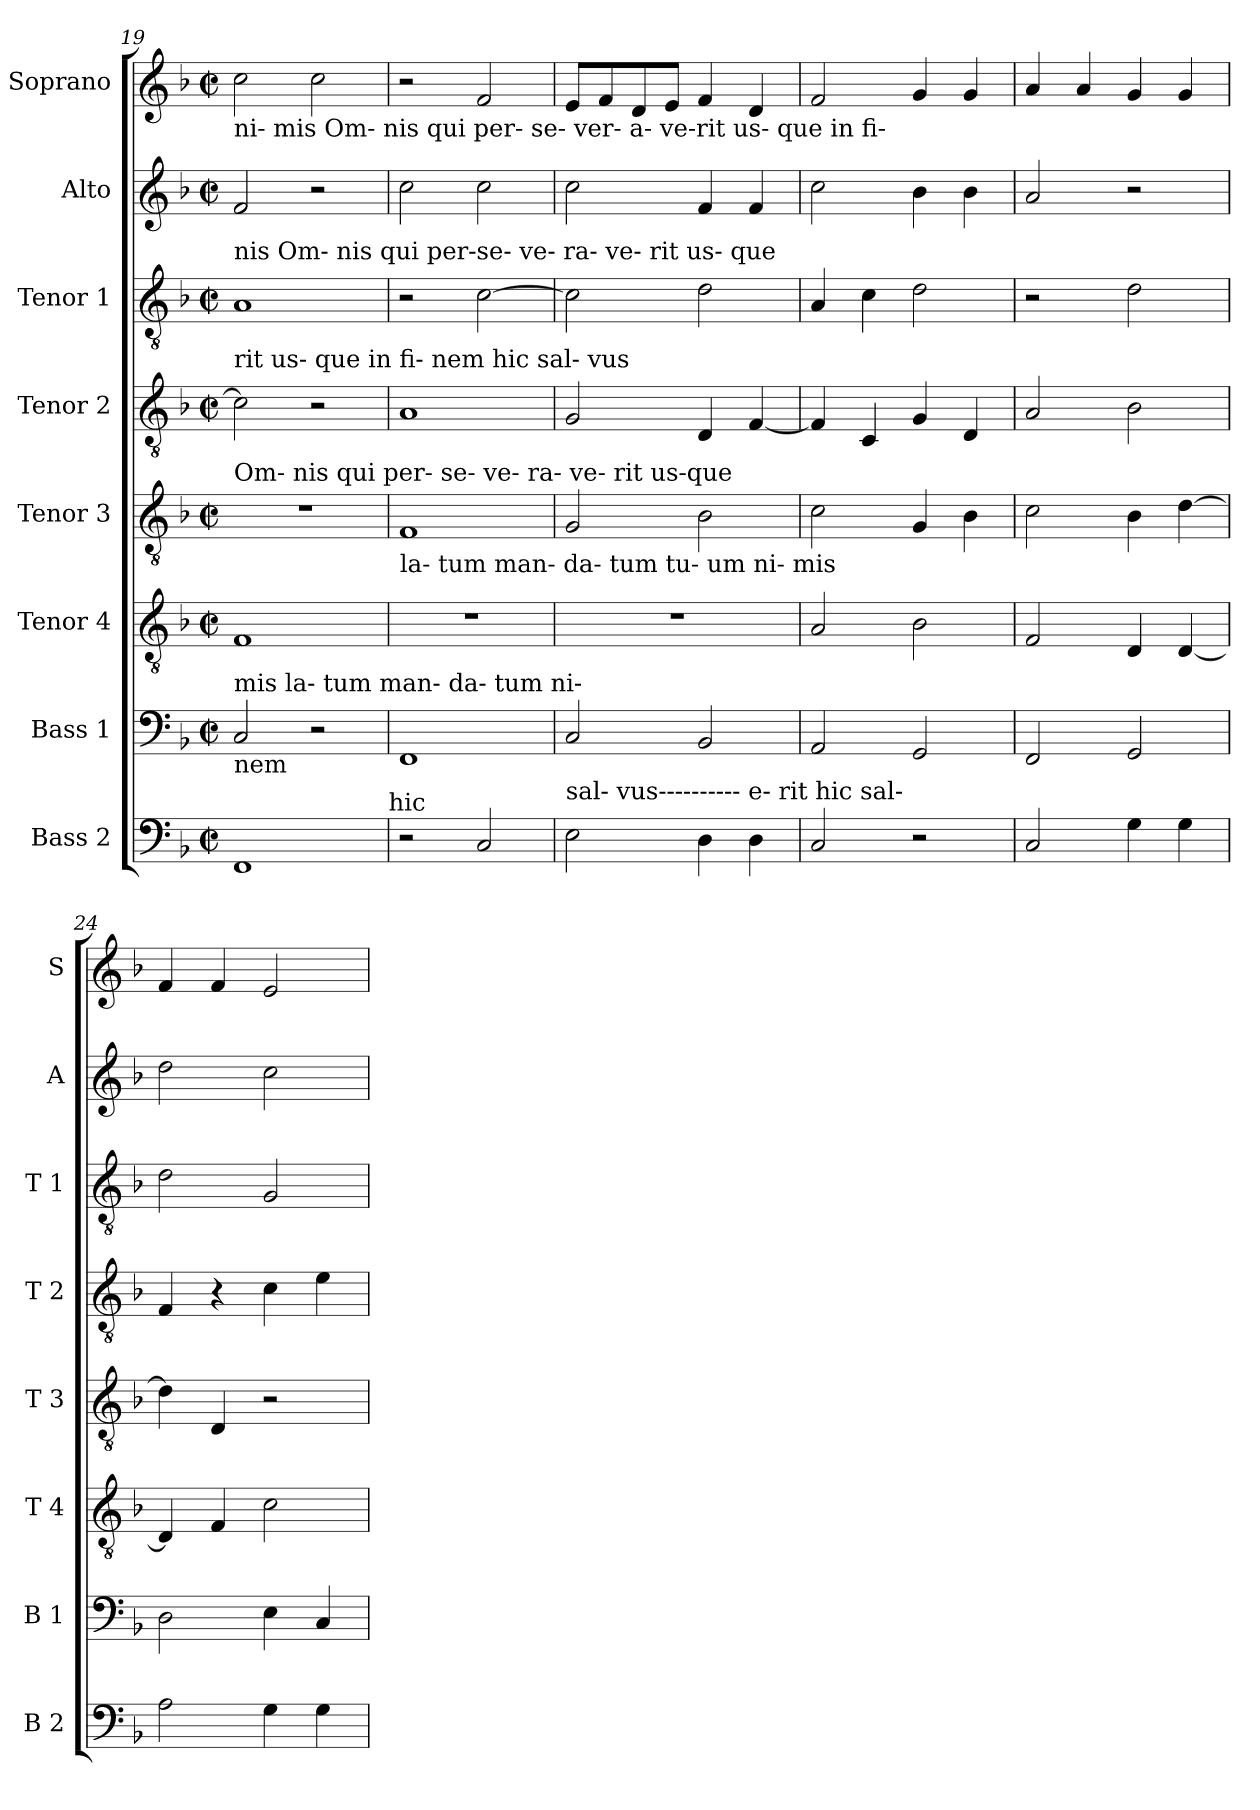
**kern	**kern	**kern	**kern	**kern	**kern	**kern	**kern
*part8	*part7	*part6	*part5	*part4	*part3	*part2	*part1
*staff8	*staff7	*staff6	*staff5	*staff4	*staff3	*staff2	*staff1
*I"Bass 2	*I"Bass 1	*I"Tenor 4	*I"Tenor 3	*I"Tenor 2	*I"Tenor 1	*I"Alto	*I"Soprano
*I'B 2	*I'B 1	*I'T 4	*I'T 3	*I'T 2	*I'T 1	*I'A	*I'S
!!LO:LB:g=z
*clefF4	*clefF4	*clefGv2	*clefGv2	*clefGv2	*clefGv2	*clefG2	*clefG2
*k[b-]	*k[b-]	*k[b-]	*k[b-]	*k[b-]	*k[b-]	*k[b-]	*k[b-]
*F:	*F:	*F:	*F:	*F:	*F:	*F:	*F:
*M2/2	*M2/2	*M2/2	*M2/2	*M2/2	*M2/2	*M2/2	*M2/2
*met(c|)	*met(c|)	*met(c|)	*met(c|)	*met(c|)	*met(c|)	*met(c|)	*met(c|)
=19	=19	=19	=19	=19	=19	=19	=19
!	!	!	!	!	!	!	!LO:TX:b:t=ni-       mis                      Om-                  nis qui    per-       se- ver-  a-   ve-rit    us-  que in    fi-
!	!	!	!	!	!LO:TX:a:t=nis                     Om-    nis          qui        per-se-    ve-       ra-  ve-  rit                        us-      que	!	!
!	!	!	!	!LO:TX:a:t=rit                                    us-                    que          in   fi- nem                    hic          sal-      vus	!	!	!
!	!	!	!LO:TX:a:t=Om-                   nis        qui per-         se- ve- ra-    ve-                     rit         us-que	!	!	!	!
!	!LO:TX:a:t=mis                                                                           la-       tum        man-            da-       tum  ni-	!	!	!	!	!	!
!	!LO:TX:b:t=nem	!	!	!	!	!	!
1FF	2C/	1F	1r	2c\]	1A	2f/	2cc\
.	2r	.	.	2r	.	2r	2cc\
!LO:TX:a:t=hic	!	!	!	!	!	!	!
=20	=20	=20	=20	=20	=20	=20	=20
!	!	!	!LO:TX:b:t=la-                     tum      man-      da-       tum tu-   um        ni-               mis	!	!	!	!
2r	1FF	1r	1F	1A	2r	2cc\	2r
2C/	.	.	.	.	[2c\	2cc\	2f/
=21	=21	=21	=21	=21	=21	=21	=21
!LO:TX:a:t=sal-      vus----------        e-                       rit          hic        sal-	!	!	!	!	!	!	!
2E\	2C/	1r	2G/	2G/	2c\]	2cc\	8e/L
.	.	.	.	.	.	.	8f/
.	.	.	.	.	.	.	8d/
.	.	.	.	.	.	.	8e/J
4D\	2BB-/	.	2B-\	4D/	2d\	4f/	4f/
4D\	.	.	.	[4F/	.	4f/	4d/
=22	=22	=22	=22	=22	=22	=22	=22
2C/	2AA/	2A/	2c\	4F/]	4A/	2cc\	2f/
.	.	.	.	4C/	4c\	.	.
2r	2GG/	2B-\	4G/	4G/	2d\	4b-\	4g/
.	.	.	4B-\	4D/	.	4b-\	4g/
=23	=23	=23	=23	=23	=23	=23	=23
2C/	2FF/	2F/	2c\	2A/	2r	2a/	4a/
.	.	.	.	.	.	.	4a/
4G\	2GG/	4D/	4B-\	2B-\	2d\	2r	4g/
4G\	.	[4D/	[4d\	.	.	.	4g/
=24	=24	=24	=24	=24	=24	=24	=24
2A\	2D\	4D/]	4d\]	4F/	2d\	2dd\	4f/
.	.	4F/	4D/	4r	.	.	4f/
4G\	4E\	2c\	2r	4c\	2G/	2cc\	2e/
4G\	4C/	.	.	4e\	.	.	.
=	=	=	=	=	=	=	=
*-	*-	*-	*-	*-	*-	*-	*-
